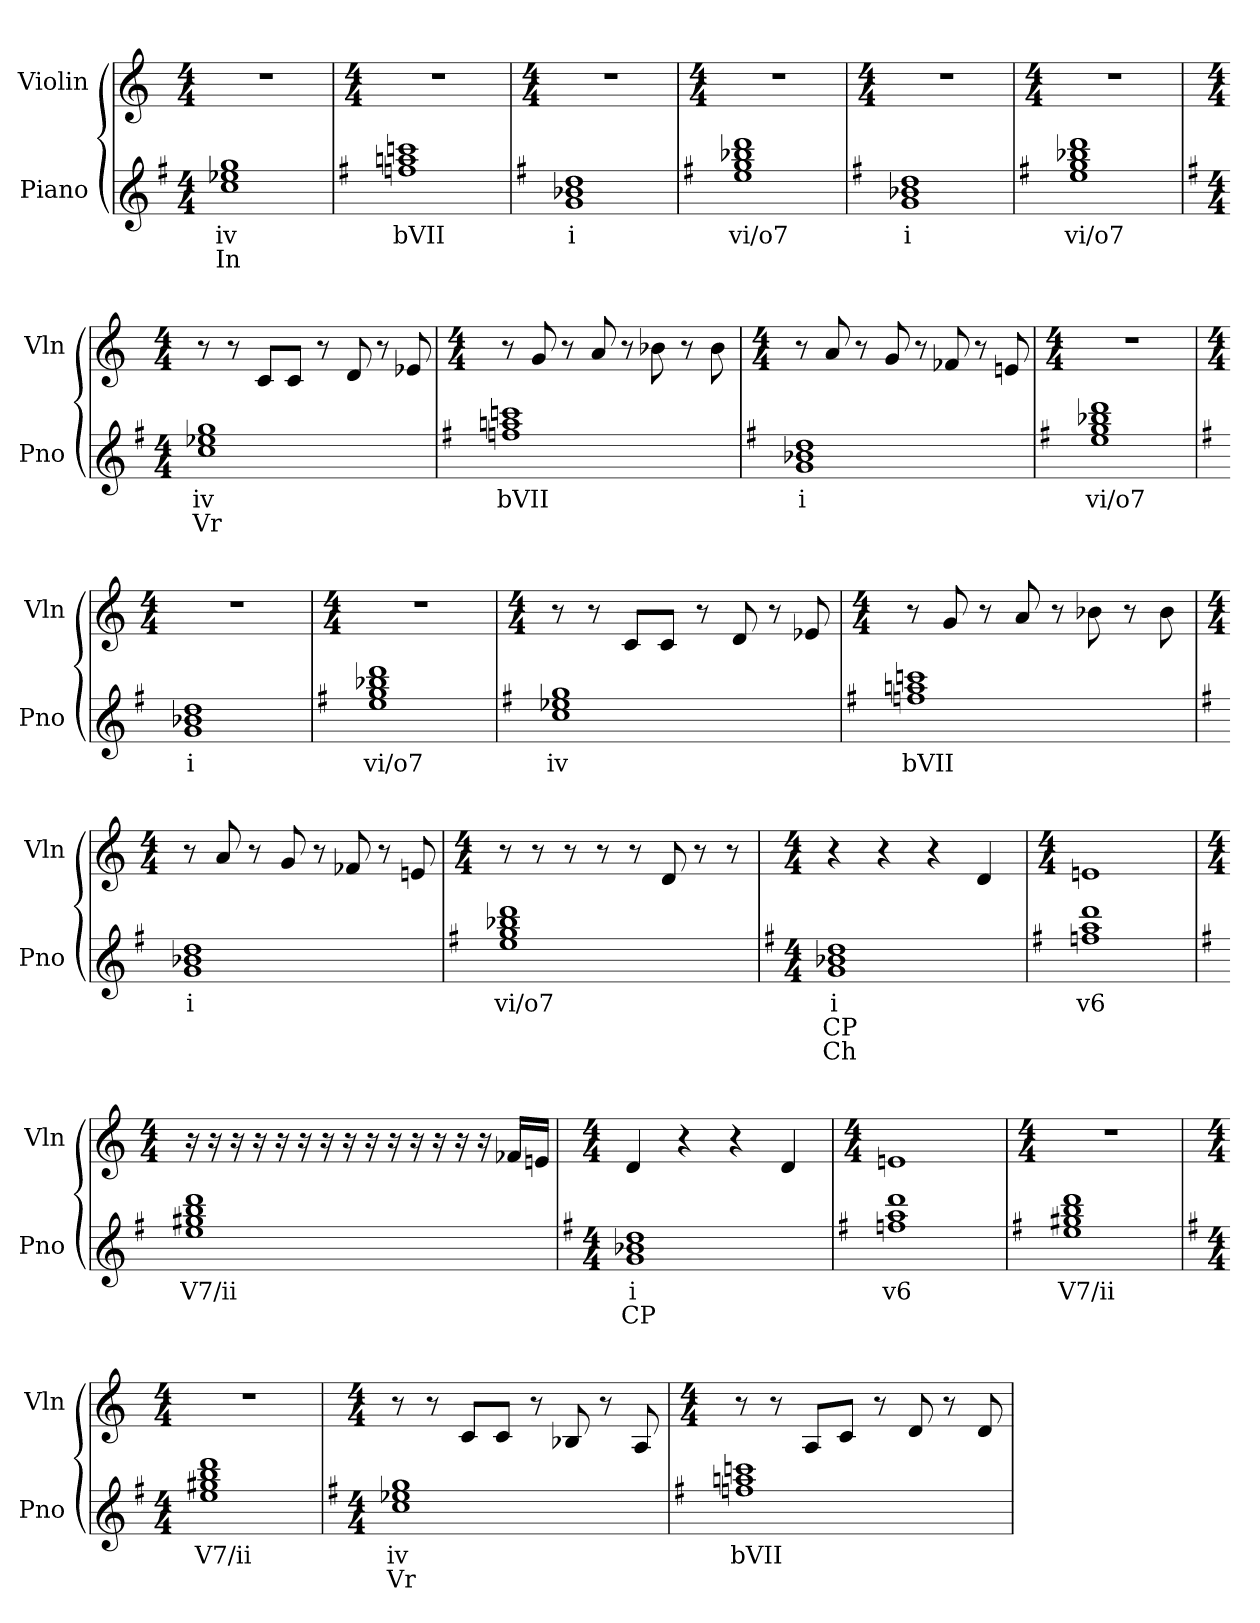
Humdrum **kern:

**kern	**text	**text	**text	**kern
*part2	*part2	*part2	*part2	*part1
*staff2	*staff2	*staff2	*staff2	*staff1
*I"Piano	*	*	*	*I"Violin
*I'Pno	*	*	*	*I'Vln
*k[f#]	*	*	*	*
*G:	*	*	*	*
*M4/4	*	*	*	*M4/4
=	=	=	=	=
1cc 1ee-X 1gg	iv	In	.	1r
=	=	=	=	=
*k[f#]	*	*	*	*
*G:	*	*	*	*
*	*	*	*	*M4/4
1ffn 1aan 1cccn	bVII	.	.	1r
=	=	=	=	=
*k[f#]	*	*	*	*
*G:	*	*	*	*
*	*	*	*	*M4/4
1g 1b-X 1dd	i	.	.	1r
=	=	=	=	=
*k[f#]	*	*	*	*
*G:	*	*	*	*
*	*	*	*	*M4/4
1ee 1gg 1bb-X 1ddd	vi/o7	.	.	1r
=	=	=	=	=
*k[f#]	*	*	*	*
*G:	*	*	*	*
*	*	*	*	*M4/4
1g 1b-X 1dd	i	.	.	1r
=	=	=	=	=
*k[f#]	*	*	*	*
*G:	*	*	*	*
*	*	*	*	*M4/4
1ee 1gg 1bb-X 1ddd	vi/o7	.	.	1r
=	=	=	=	=
*k[f#]	*	*	*	*
*G:	*	*	*	*
*M4/4	*	*	*	*M4/4
1cc 1ee-X 1gg	iv	Vr	.	8r
.	.	.	.	8r
.	.	.	.	8cL
.	.	.	.	8cJ
.	.	.	.	8r
.	.	.	.	8d
.	.	.	.	8r
.	.	.	.	8e-X
=	=	=	=	=
*k[f#]	*	*	*	*
*G:	*	*	*	*
*	*	*	*	*M4/4
1ffn 1aan 1cccn	bVII	.	.	8r
.	.	.	.	8g
.	.	.	.	8r
.	.	.	.	8a
.	.	.	.	8r
.	.	.	.	8b-X
.	.	.	.	8r
.	.	.	.	8b-
=	=	=	=	=
*k[f#]	*	*	*	*
*G:	*	*	*	*
*	*	*	*	*M4/4
1g 1b-X 1dd	i	.	.	8r
.	.	.	.	8a
.	.	.	.	8r
.	.	.	.	8g
.	.	.	.	8r
.	.	.	.	8f-X
.	.	.	.	8r
.	.	.	.	8en
=	=	=	=	=
*k[f#]	*	*	*	*
*G:	*	*	*	*
*	*	*	*	*M4/4
1ee 1gg 1bb-X 1ddd	vi/o7	.	.	1r
=	=	=	=	=
*k[f#]	*	*	*	*
*G:	*	*	*	*
*	*	*	*	*M4/4
1g 1b-X 1dd	i	.	.	1r
=	=	=	=	=
*k[f#]	*	*	*	*
*G:	*	*	*	*
*	*	*	*	*M4/4
1ee 1gg 1bb-X 1ddd	vi/o7	.	.	1r
=	=	=	=	=
*k[f#]	*	*	*	*
*G:	*	*	*	*
*	*	*	*	*M4/4
1cc 1ee-X 1gg	iv	.	.	8r
.	.	.	.	8r
.	.	.	.	8cL
.	.	.	.	8cJ
.	.	.	.	8r
.	.	.	.	8d
.	.	.	.	8r
.	.	.	.	8e-X
=	=	=	=	=
*k[f#]	*	*	*	*
*G:	*	*	*	*
*	*	*	*	*M4/4
1ffn 1aan 1cccn	bVII	.	.	8r
.	.	.	.	8g
.	.	.	.	8r
.	.	.	.	8a
.	.	.	.	8r
.	.	.	.	8b-X
.	.	.	.	8r
.	.	.	.	8b-
=	=	=	=	=
*k[f#]	*	*	*	*
*G:	*	*	*	*
*	*	*	*	*M4/4
1g 1b-X 1dd	i	.	.	8r
.	.	.	.	8a
.	.	.	.	8r
.	.	.	.	8g
.	.	.	.	8r
.	.	.	.	8f-X
.	.	.	.	8r
.	.	.	.	8en
=	=	=	=	=
*k[f#]	*	*	*	*
*G:	*	*	*	*
*	*	*	*	*M4/4
1ee 1gg 1bb-X 1ddd	vi/o7	.	.	8r
.	.	.	.	8r
.	.	.	.	8r
.	.	.	.	8r
.	.	.	.	8r
.	.	.	.	8d
.	.	.	.	8r
.	.	.	.	8r
=	=	=	=	=
*k[f#]	*	*	*	*
*G:	*	*	*	*
*M4/4	*	*	*	*M4/4
1g 1b-X 1dd	i	CP	Ch	4r
.	.	.	.	4r
.	.	.	.	4r
.	.	.	.	4d
=	=	=	=	=
*k[f#]	*	*	*	*
*G:	*	*	*	*
*	*	*	*	*M4/4
1ffn 1aa 1ddd	v6	.	.	1en
=	=	=	=	=
*k[f#]	*	*	*	*
*G:	*	*	*	*
*	*	*	*	*M4/4
1ee 1gg#X 1bb 1ddd	V7/ii	.	.	16r
.	.	.	.	16r
.	.	.	.	16r
.	.	.	.	16r
.	.	.	.	16r
.	.	.	.	16r
.	.	.	.	16r
.	.	.	.	16r
.	.	.	.	16r
.	.	.	.	16r
.	.	.	.	16r
.	.	.	.	16r
.	.	.	.	16r
.	.	.	.	16r
.	.	.	.	16f-XLL
.	.	.	.	16enJJ
=	=	=	=	=
*k[f#]	*	*	*	*
*G:	*	*	*	*
*M4/4	*	*	*	*M4/4
1g 1b-X 1dd	i	CP	.	4d
.	.	.	.	4r
.	.	.	.	4r
.	.	.	.	4d
=	=	=	=	=
*k[f#]	*	*	*	*
*G:	*	*	*	*
*	*	*	*	*M4/4
1ffn 1aa 1ddd	v6	.	.	1en
=	=	=	=	=
*k[f#]	*	*	*	*
*G:	*	*	*	*
*	*	*	*	*M4/4
1ee 1gg#X 1bb 1ddd	V7/ii	.	.	1r
=	=	=	=	=
*k[f#]	*	*	*	*
*G:	*	*	*	*
*M4/4	*	*	*	*M4/4
1ee 1gg#X 1bb 1ddd	V7/ii	.	.	1r
=	=	=	=	=
*k[f#]	*	*	*	*
*G:	*	*	*	*
*M4/4	*	*	*	*M4/4
1cc 1ee-X 1gg	iv	Vr	.	8r
.	.	.	.	8r
.	.	.	.	8cL
.	.	.	.	8cJ
.	.	.	.	8r
.	.	.	.	8B-X
.	.	.	.	8r
.	.	.	.	8A
=	=	=	=	=
*k[f#]	*	*	*	*
*G:	*	*	*	*
*	*	*	*	*M4/4
1ffn 1aan 1cccn	bVII	.	.	8r
.	.	.	.	8r
.	.	.	.	8AL
.	.	.	.	8cJ
.	.	.	.	8r
.	.	.	.	8d
.	.	.	.	8r
.	.	.	.	8d
=	=	=	=	=
*-	*-	*-	*-	*-
